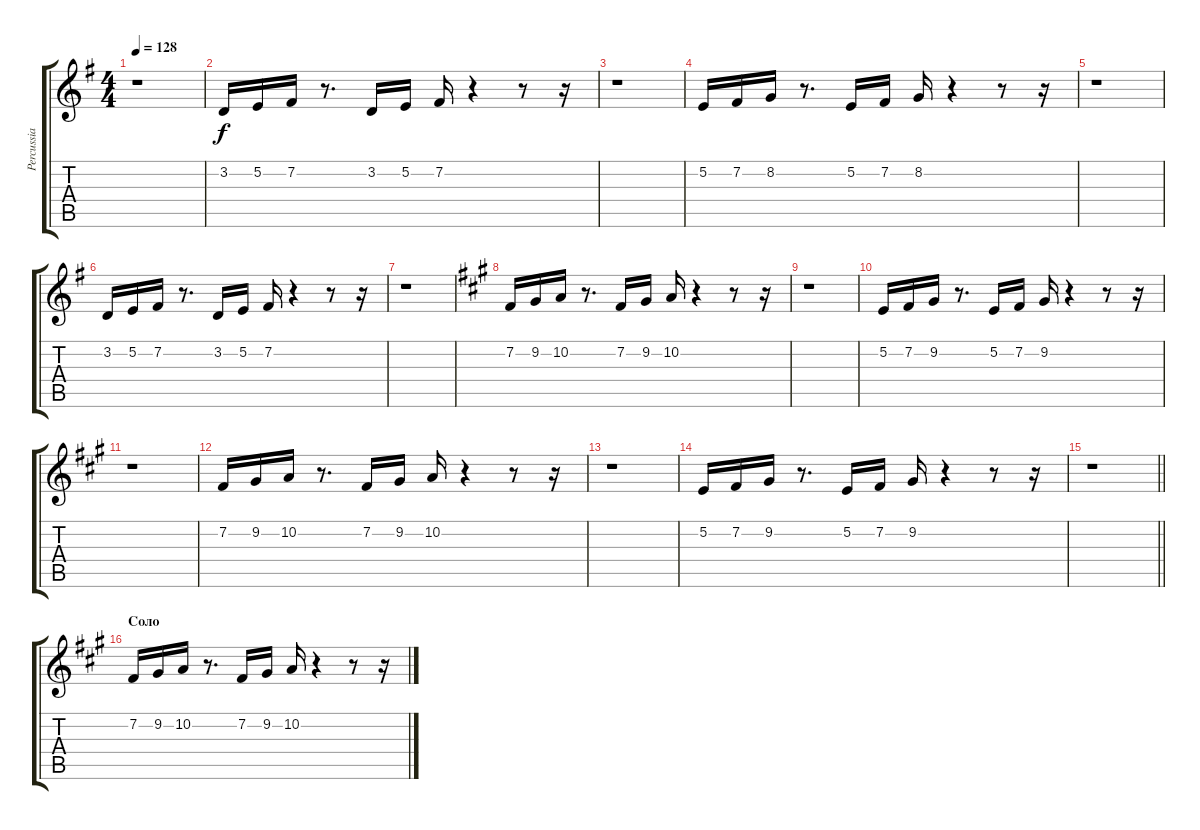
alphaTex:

\track ("Percussia" "Percussia") {instrument xylophone}
\staff {score tabs}
\tuning (E4 B3 G3 D3 A2 E2) {hide}
\ts (4 4)
\tempo 128
\clef g2
\ks eminor
r.1{dy f} |
3.2.16 5.2.16 7.2.16 r.8{d} 3.2.16 5.2.16 7.2.16 r.4 r.8 r.16 |
r.1 |
5.2.16 7.2.16 8.2.16 r.8{d} 5.2.16 7.2.16 8.2.16 r.4 r.8 r.16 |
r.1 |
3.2.16 5.2.16 7.2.16 r.8{d} 3.2.16 5.2.16 7.2.16 r.4 r.8 r.16 |
r.1 |
\ks f#minor
7.2.16{volume 8 balance 0 instrument brasssection} 9.2.16 10.2.16 r.8{d} 7.2.16 9.2.16 10.2.16 r.4 r.8 r.16 |
r.1 |
5.2.16 7.2.16 9.2.16 r.8{d} 5.2.16 7.2.16 9.2.16 r.4 r.8 r.16 |
r.1 |
7.2.16 9.2.16 10.2.16 r.8{d} 7.2.16 9.2.16 10.2.16 r.4 r.8 r.16 |
r.1 |
5.2.16 7.2.16 9.2.16 r.8{d} 5.2.16 7.2.16 9.2.16 r.4 r.8 r.16 |
\barLineRight lightlight
r.1 |
\section ("" "Соло")
7.2.16 9.2.16 10.2.16 r.8{d} 7.2.16 9.2.16 10.2.16 r.4 r.8 r.16
